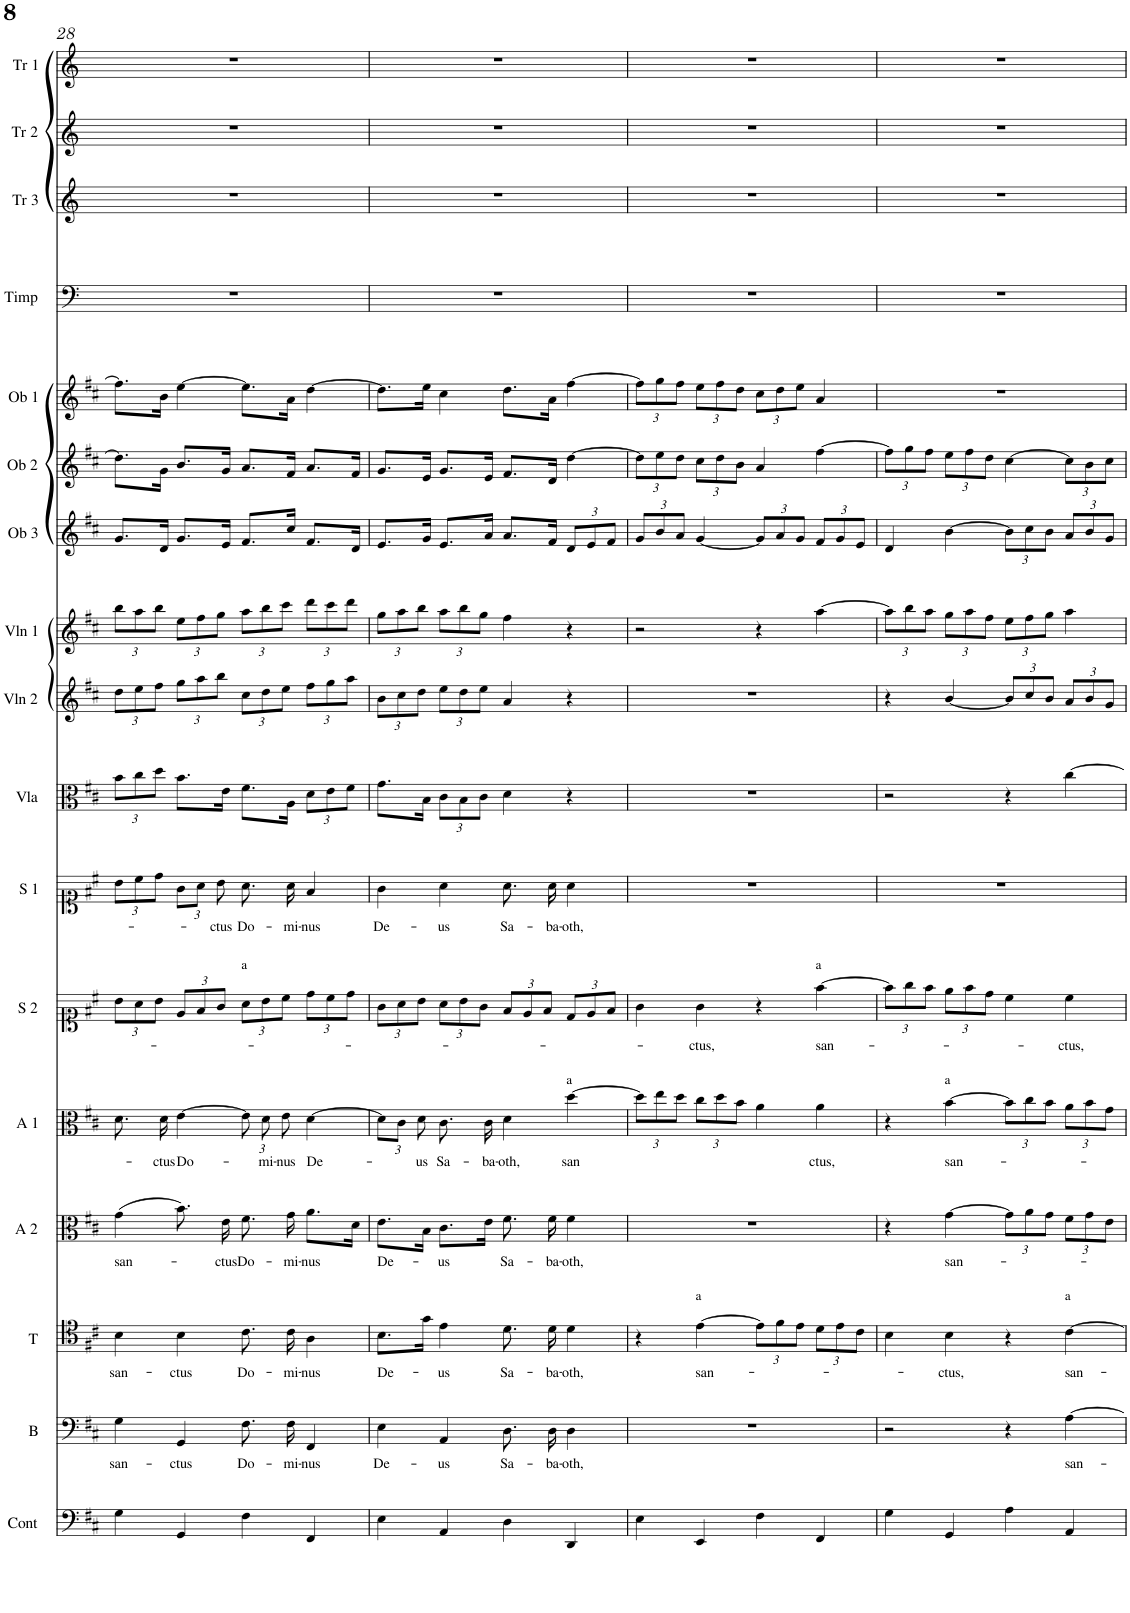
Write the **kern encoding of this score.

**kern	**kern	**text	**kern	**text	**kern	**text	**kern	**text	**kern	**text	**kern	**text	**kern	**kern	**kern	**kern	**kern	**kern	**kern	**kern	**kern	**kern
*part17	*part16	*part16	*part15	*part15	*part14	*part14	*part13	*part13	*part12	*part12	*part11	*part11	*part10	*part9	*part8	*part7	*part6	*part5	*part4	*part3	*part2	*part1
*staff17	*staff16	*staff16	*staff15	*staff15	*staff14	*staff14	*staff13	*staff13	*staff12	*staff12	*staff11	*staff11	*staff10	*staff9	*staff8	*staff7	*staff6	*staff5	*staff4	*staff3	*staff2	*staff1
*I"Continuo	*I"Bass	*	*I"Tenor	*	*I"Alto 2	*	*I"Alto 1	*	*I"Soprano 2	*	*I"Soprano 1	*	*I"Viola	*I"Violin 2	*I"Violin 1	*I"Oboe 3	*I"Oboe 2	*I"Oboe 1	*I"Timpani	*I"Tromba 3	*I"Tromba 2	*I"Tromba 1
*I'Cont	*I'B	*	*I'T	*	*I'A 2	*	*I'A 1	*	*I'S 2	*	*I'S 1	*	*I'Vla	*I'Vln 2	*I'Vln 1	*I'Ob 3	*I'Ob 2	*I'Ob 1	*I'Timp	*I'Tr 3	*I'Tr 2	*I'Tr 1
!!LO:PB:g=z
*clefF4	*clefF4	*	*clefC4	*	*clefC3	*	*clefC3	*	*clefC1	*	*clefC1	*	*clefC3	*clefG2	*clefG2	*clefG2	*clefG2	*clefG2	*clefF4	*clefG2	*clefG2	*clefG2
*	*	*	*	*	*	*	*	*	*	*	*	*	*	*	*	*	*	*	*Trd-1c-2	*Trd-1c-2	*Trd-1c-2	*Trd-1c-2
*k[f#c#]	*k[f#c#]	*	*k[f#c#]	*	*k[f#c#]	*	*k[f#c#]	*	*k[f#c#]	*	*k[f#c#]	*	*k[f#c#]	*k[f#c#]	*k[f#c#]	*k[f#c#]	*k[f#c#]	*k[f#c#]	*k[]	*k[]	*k[]	*k[]
*M4/4	*M4/4	*	*M4/4	*	*M4/4	*	*M4/4	*	*M4/4	*	*M4/4	*	*M4/4	*M4/4	*M4/4	*M4/4	*M4/4	*M4/4	*M4/4	*M4/4	*M4/4	*M4/4
*met(c)	*met(c)	*	*met(c)	*	*met(c)	*	*met(c)	*	*met(c)	*	*met(c)	*	*met(c)	*met(c)	*met(c)	*met(c)	*met(c)	*met(c)	*met(c)	*met(c)	*met(c)	*met(c)
=28	=28	=28	=28	=28	=28	=28	=28	=28	=28	=28	=28	=28	=28	=28	=28	=28	=28	=28	=28	=28	=28	=28
!	!	!LO:LY:b	!	!LO:LY:b	!	!LO:LY:b	!	!	!	!	!	!	!	!	!	!	!	!	!	!	!	!
*	*	*	*	*	*	*	*	*	*Xbrackettup	*	*Xbrackettup	*	*Xbrackettup	*Xbrackettup	*Xbrackettup	*	*	*	*	*	*	*
4G\	4G\	san-	4B\	san-	(4g\	san-	8.d\	.	12b\L	.	12b\L	.	12b\L	12dd\L	12bb\L	8.g/L	8.dd\L]	8.ff#\L]	1r	1r	1r	1r
.	.	.	.	.	.	.	.	.	12a\	.	12cc#\	.	12cc#\	12ee\	12aa\	.	.	.	.	.	.	.
.	.	.	.	.	.	.	.	.	12b\J	.	12dd\J	.	12dd\J	12ff#\J	12bb\J	.	.	.	.	.	.	.
!	!	!	!	!	!	!	!	!LO:LY:b	!	!	!	!	!	!	!	!	!	!	!	!	!	!
.	.	.	.	.	.	.	16d\	-ctus	.	.	.	.	.	.	.	16d/Jk	16g\Jk	16b\Jk	.	.	.	.
!	!	!LO:LY:b	!	!LO:LY:b	!	!	!	!LO:LY:b	!	!	!	!	!	!	!	!	!	!	!	!	!	!
4GG/	4GG/	-ctus	4B\	-ctus	8.b\)	.	[4e\	Do-	12e/L	.	12g\L	.	8.b\L	12gg\L	12ee\L	8.g/L	8.b/L	[4ee\	.	.	.	.
.	.	.	.	.	.	.	.	.	12f#/	.	12a\J	.	.	12aa\	12ff#\	.	.	.	.	.	.	.
!	!	!	!	!	!	!	!	!	!	!	!	!LO:LY:b	!	!	!	!	!	!	!	!	!	!
.	.	.	.	.	.	.	.	.	12g/J	.	12b\	ctus	.	12bb\J	12gg\J	.	.	.	.	.	.	.
!	!	!	!	!	!	!LO:LY:b	!	!	!	!	!	!	!	!	!	!	!	!	!	!	!	!
.	.	.	.	.	16e\	-ctus	.	.	.	.	.	.	16e\Jk	.	.	16e/Jk	16g/Jk	.	.	.	.	.
!	!	!LO:LY:b	!	!LO:LY:b	!	!LO:LY:b	!	!	!	!	!	!	!	!	!	!	!	!	!	!	!	!
*	*	*	*	*	*	*	*Xbrackettup	*	*	*	*	*	*	*	*	*	*	*	*	*	*	*
!	!	!	!	!	!	!	!	!	!LO:TX:a:t=a	!	!	!	!	!	!	!	!	!	!	!	!	!
!	!	!	!	!	!	!	!	!	!	!	!	!LO:LY:b	!	!	!	!	!	!	!	!	!	!
4F#\	8.F#\L	Do-	8.c#\	Do-	8.f#\	Do-	12e\]	.	12a\L	.	8.a\	Do-	8.f#\L	12cc#\L	12aa\L	8.f#/L	8.a/L	8.ee\L]	.	.	.	.
!	!	!	!	!	!	!	!	!LO:LY:b	!	!	!	!	!	!	!	!	!	!	!	!	!	!
.	.	.	.	.	.	.	12d\	-mi-	12b\	.	.	.	.	12dd\	12bb\	.	.	.	.	.	.	.
!	!	!	!	!	!	!	!	!LO:LY:b	!	!	!	!	!	!	!	!	!	!	!	!	!	!
.	.	.	.	.	.	.	12e\	-nus	12cc#\J	.	.	.	.	12ee\J	12ccc#\J	.	.	.	.	.	.	.
!	!	!LO:LY:b	!	!LO:LY:b	!	!LO:LY:b	!	!	!	!	!	!LO:LY:b	!	!	!	!	!	!	!	!	!	!
.	16F#\Jk	-mi-	16c#\	-mi-	16g\	-mi-	.	.	.	.	16a\	-mi-	16A\Jk	.	.	16cc#/Jk	16f#/Jk	16a\Jk	.	.	.	.
!	!	!LO:LY:b	!	!LO:LY:b	!	!LO:LY:b	!	!LO:LY:b	!	!	!	!LO:LY:b	!	!	!	!	!	!	!	!	!	!
4FF#/	4FF#/	-nus	4A\	-nus	8.a\L	-nus	[4d\	De-	12dd\L	.	4f#/	-nus	12d\L	12ff#\L	12ddd\L	8.f#/L	8.a/L	[4dd\	.	.	.	.
.	.	.	.	.	.	.	.	.	12cc#\	.	.	.	12e\	12gg\	12ccc#\	.	.	.	.	.	.	.
.	.	.	.	.	.	.	.	.	12dd\J	.	.	.	12f#\J	12aa\J	12ddd\J	.	.	.	.	.	.	.
.	.	.	.	.	16d\Jk	.	.	.	.	.	.	.	.	.	.	16d/Jk	16f#/Jk	.	.	.	.	.
=29	=29	=29	=29	=29	=29	=29	=29	=29	=29	=29	=29	=29	=29	=29	=29	=29	=29	=29	=29	=29	=29	=29
!	!	!LO:LY:b	!	!LO:LY:b	!	!LO:LY:b	!	!	!	!	!	!LO:LY:b	!	!	!	!	!	!	!	!	!	!
4E\	4E\	De-	8.B\L	De-	8.e\L	De-	12d\L]	.	12g\L	.	4g\	De-	8.g\L	12b\L	12gg\L	8.e/L	8.g/L	8.dd\L]	1r	1r	1r	1r
.	.	.	.	.	.	.	12c#\J	.	12a\	.	.	.	.	12cc#\	12aa\	.	.	.	.	.	.	.
!	!	!	!	!	!	!	!	!LO:LY:b	!	!	!	!	!	!	!	!	!	!	!	!	!	!
.	.	.	.	.	.	.	12d\	-us	12b\J	.	.	.	.	12dd\J	12bb\J	.	.	.	.	.	.	.
.	.	.	16g\Jk	.	16B\Jk	.	.	.	.	.	.	.	16B\Jk	.	.	16g/Jk	16e/Jk	16ee\Jk	.	.	.	.
!	!	!LO:LY:b	!	!LO:LY:b	!	!LO:LY:b	!	!LO:LY:b	!	!	!	!LO:LY:b	!	!	!	!	!	!	!	!	!	!
4AA/	4AA/	-us	4e\	-us	8.c#\L	-us	8.c#\	Sa-	12a\L	.	4a\	-us	12c#\L	12ee\L	12aa\L	8.e/L	8.g/L	4cc#\	.	.	.	.
.	.	.	.	.	.	.	.	.	12b\	.	.	.	12B\	12dd\	12bb\	.	.	.	.	.	.	.
.	.	.	.	.	.	.	.	.	12g\J	.	.	.	12c#\J	12ee\J	12gg\J	.	.	.	.	.	.	.
!	!	!	!	!	!	!	!	!LO:LY:b	!	!	!	!	!	!	!	!	!	!	!	!	!	!
.	.	.	.	.	16e\Jk	.	16c#\	-ba-	.	.	.	.	.	.	.	16a/Jk	16e/Jk	.	.	.	.	.
!	!	!LO:LY:b	!	!LO:LY:b	!	!LO:LY:b	!	!LO:LY:b	!	!	!	!LO:LY:b	!	!	!	!	!	!	!	!	!	!
4D\	8.D\L	Sa-	8.d\	Sa-	8.f#\	Sa-	4d\	-oth,	12f#/L	.	8.a\	Sa-	4d\	4a/	4ff#\	8.a/L	8.f#/L	8.dd\L	.	.	.	.
.	.	.	.	.	.	.	.	.	12e/	.	.	.	.	.	.	.	.	.	.	.	.	.
.	.	.	.	.	.	.	.	.	12f#/J	.	.	.	.	.	.	.	.	.	.	.	.	.
!	!	!LO:LY:b	!	!LO:LY:b	!	!LO:LY:b	!	!	!	!	!	!LO:LY:b	!	!	!	!	!	!	!	!	!	!
.	16D\Jk	-ba-	16d\	-ba-	16f#\	-ba-	.	.	.	.	16a\	-ba-	.	.	.	16f#/Jk	16d/Jk	16a\Jk	.	.	.	.
!	!	!LO:LY:b	!	!LO:LY:b	!	!LO:LY:b	!	!LO:LY:b	!	!	!	!LO:LY:b	!	!	!	!	!	!	!	!	!	!
*	*	*	*	*	*	*	*	*	*	*	*	*	*	*	*	*Xbrackettup	*	*	*	*	*	*
!	!	!	!	!	!	!	!LO:TX:a:t=a	!	!	!	!	!	!	!	!	!	!	!	!	!	!	!
4DD/	4D\	-oth,	4d\	-oth,	4f#\	-oth,	[4dd\	san	12d/L	.	4a\	-oth,	4r	4r	4r	12d/L	[4dd\	[4ff#\	.	.	.	.
.	.	.	.	.	.	.	.	.	12e/	.	.	.	.	.	.	12e/	.	.	.	.	.	.
.	.	.	.	.	.	.	.	.	12f#/J	.	.	.	.	.	.	12f#/J	.	.	.	.	.	.
=30	=30	=30	=30	=30	=30	=30	=30	=30	=30	=30	=30	=30	=30	=30	=30	=30	=30	=30	=30	=30	=30	=30
*	*	*	*	*	*	*	*	*	*	*	*	*	*	*	*	*	*Xbrackettup	*Xbrackettup	*	*	*	*
4E\	1r	.	4r	.	1r	.	12dd\L]	.	4g\	.	1r	.	1r	1r	2r	12g/L	12dd\L]	12ff#\L]	1r	1r	1r	1r
.	.	.	.	.	.	.	12ee\	.	.	.	.	.	.	.	.	12b/	12ee\	12gg\	.	.	.	.
.	.	.	.	.	.	.	12dd\J	.	.	.	.	.	.	.	.	12a/J	12dd\J	12ff#\J	.	.	.	.
!	!	!	!LO:TX:a:t=a	!	!	!	!	!	!	!	!	!	!	!	!	!	!	!	!	!	!	!
!	!	!	!	!LO:LY:b	!	!	!	!	!	!LO:LY:b	!	!	!	!	!	!	!	!	!	!	!	!
4EE/	.	.	[4e\	san-	.	.	12cc#\L	.	4g\	-ctus,	.	.	.	.	.	[4g/	12cc#\L	12ee\L	.	.	.	.
.	.	.	.	.	.	.	12dd\	.	.	.	.	.	.	.	.	.	12dd\	12ff#\	.	.	.	.
.	.	.	.	.	.	.	12b\J	.	.	.	.	.	.	.	.	.	12b\J	12dd\J	.	.	.	.
*	*	*	*Xbrackettup	*	*	*	*	*	*	*	*	*	*	*	*	*	*	*	*	*	*	*
4F#\	.	.	12e\L]	.	.	.	4a\	.	4r	.	.	.	.	.	4r	12g/L]	4a/	12cc#\L	.	.	.	.
.	.	.	12f#\	.	.	.	.	.	.	.	.	.	.	.	.	12a/	.	12dd\	.	.	.	.
.	.	.	12e\J	.	.	.	.	.	.	.	.	.	.	.	.	12g/J	.	12ee\J	.	.	.	.
!	!	!	!	!	!	!	!	!	!LO:TX:a:t=a	!	!	!	!	!	!	!	!	!	!	!	!	!
!	!	!	!	!	!	!	!	!LO:LY:b	!	!LO:LY:b	!	!	!	!	!	!	!	!	!	!	!	!
4FF#/	.	.	12d\L	.	.	.	4a\	ctus,	[4ff#\	san-	.	.	.	.	[4aa\	12f#/L	[4ff#\	4a/	.	.	.	.
.	.	.	12e\	.	.	.	.	.	.	.	.	.	.	.	.	12g/	.	.	.	.	.	.
.	.	.	12c#\J	.	.	.	.	.	.	.	.	.	.	.	.	12e/J	.	.	.	.	.	.
=31	=31	=31	=31	=31	=31	=31	=31	=31	=31	=31	=31	=31	=31	=31	=31	=31	=31	=31	=31	=31	=31	=31
4G\	2r	.	4B\	.	4r	.	4r	.	12ff#\L]	.	1r	.	2r	4r	12aa\L]	4d/	12ff#\L]	1r	1r	1r	1r	1r
.	.	.	.	.	.	.	.	.	12gg\	.	.	.	.	.	12bb\	.	12gg\	.	.	.	.	.
.	.	.	.	.	.	.	.	.	12ff#\J	.	.	.	.	.	12aa\J	.	12ff#\J	.	.	.	.	.
!	!	!	!	!	!	!	!LO:TX:a:t=a	!	!	!	!	!	!	!	!	!	!	!	!	!	!	!
!	!	!	!	!LO:LY:b	!	!LO:LY:b	!	!LO:LY:b	!	!	!	!	!	!	!	!	!	!	!	!	!	!
4GG/	.	.	4B\	-ctus,	[4g\	san-	[4b\	san-	12ee\L	.	.	.	.	[4b/	12gg\L	[4b\	12ee\L	.	.	.	.	.
.	.	.	.	.	.	.	.	.	12ff#\	.	.	.	.	.	12aa\	.	12ff#\	.	.	.	.	.
.	.	.	.	.	.	.	.	.	12dd\J	.	.	.	.	.	12ff#\J	.	12dd\J	.	.	.	.	.
*	*	*	*	*	*Xbrackettup	*	*	*	*	*	*	*	*	*	*	*	*	*	*	*	*	*
4A\	4r	.	4r	.	12g\L]	.	12b\L]	.	4cc#\	.	.	.	4r	12b/L]	12ee\L	12b\L]	[4cc#\	.	.	.	.	.
.	.	.	.	.	12a\	.	12cc#\	.	.	.	.	.	.	12cc#/	12ff#\	12cc#\	.	.	.	.	.	.
.	.	.	.	.	12g\J	.	12b\J	.	.	.	.	.	.	12b/J	12gg\J	12b\J	.	.	.	.	.	.
!	!	!	!LO:TX:a:t=a	!	!	!	!	!	!	!	!	!	!	!	!	!	!	!	!	!	!	!
!	!	!LO:LY:b	!	!LO:LY:b	!	!	!	!	!	!LO:LY:b	!	!	!	!	!	!	!	!	!	!	!	!
4AA/	[4A\	san-	[4c#\	san-	12f#\L	.	12a\L	.	4cc#\	-ctus,	.	.	[4cc#\	12a/L	4aa\	12a/L	12cc#\L]	.	.	.	.	.
.	.	.	.	.	12g\	.	12b\	.	.	.	.	.	.	12b/	.	12b/	12b\	.	.	.	.	.
.	.	.	.	.	12e\J	.	12g\J	.	.	.	.	.	.	12g/J	.	12g/J	12cc#\J	.	.	.	.	.
=	=	=	=	=	=	=	=	=	=	=	=	=	=	=	=	=	=	=	=	=	=	=
*-	*-	*-	*-	*-	*-	*-	*-	*-	*-	*-	*-	*-	*-	*-	*-	*-	*-	*-	*-	*-	*-	*-
